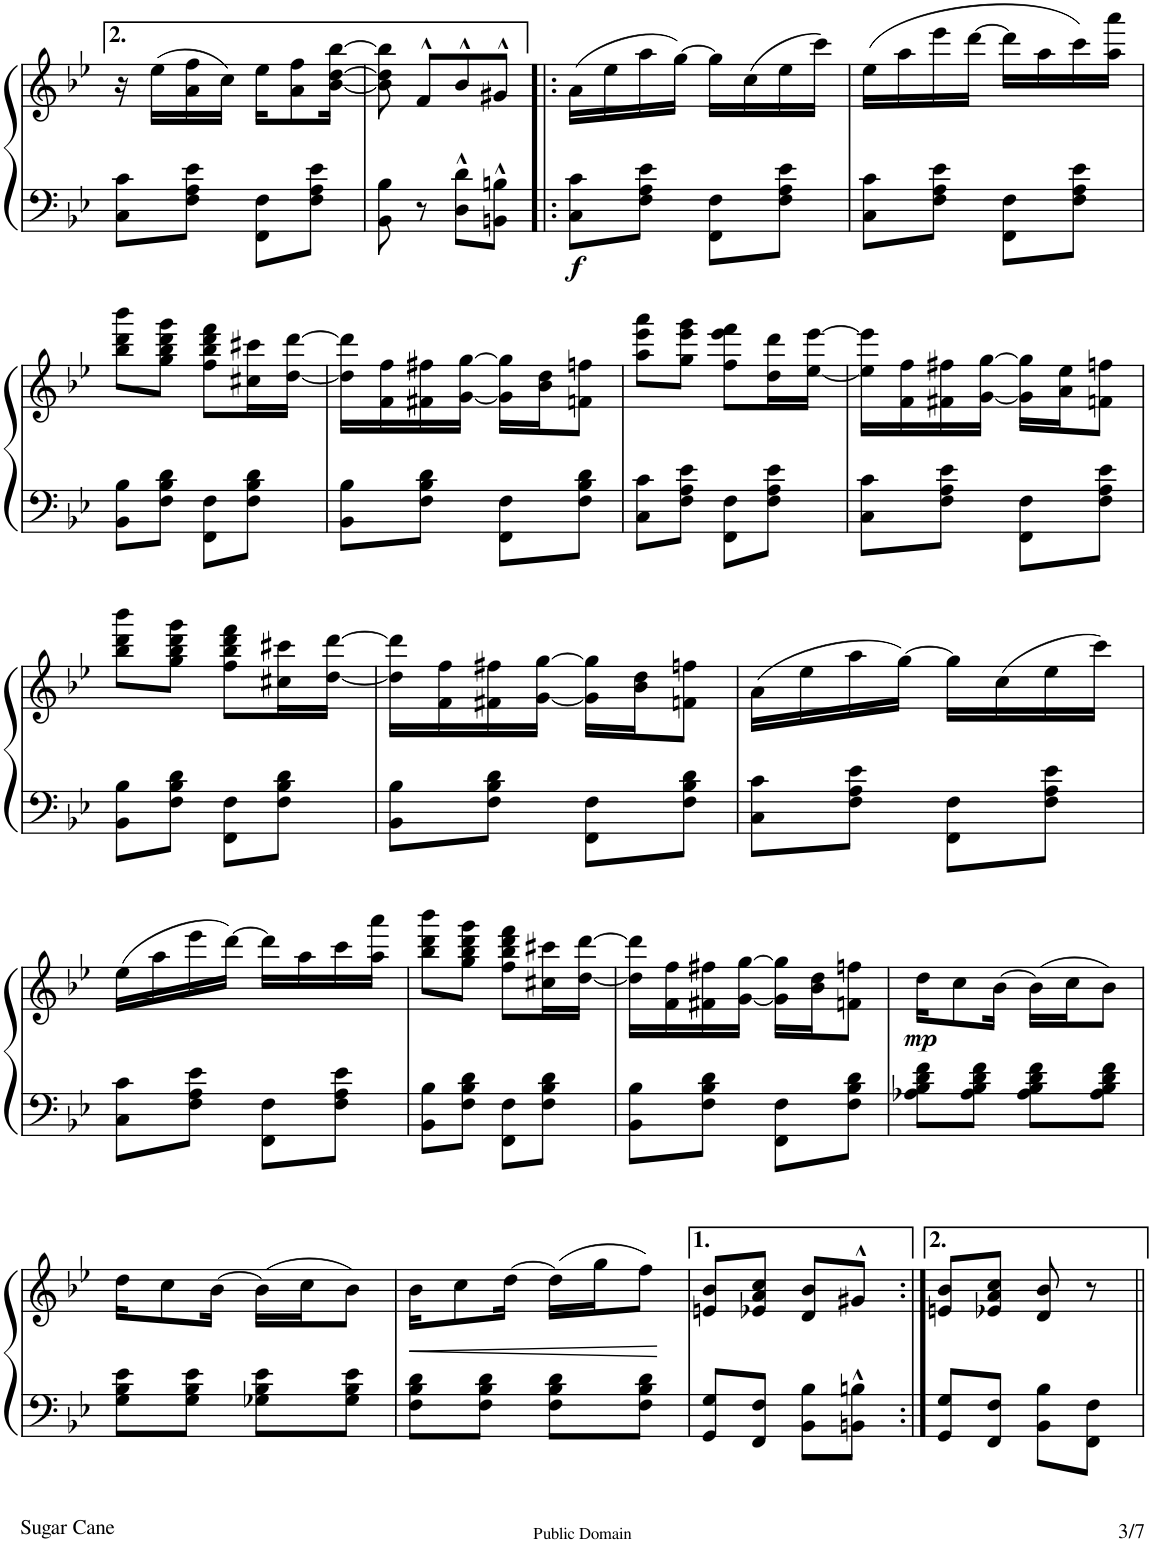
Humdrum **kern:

**kern	**kern	**dynam
*part1	*part1	*part1
*staff2	*staff1	*staff1/2
*I"Piano	*	*
*I'Pno	*	*
!!LO:PB:g=z
*clefF4	*clefG2	*
*k[b-e-]	*k[b-e-]	*
*B-:	*B-:	*
*M2/4	*M2/4	*
=18	=18	=18
8C\ 8c\L	16r	.
.	(16ee-\LL	.
8F\ 8A\ 8e-\J	16a\ 16ff\	.
.	16cc\JJ)	.
8FF\ 8F\L	16ee-\KL	.
.	8a\ 8ff\	.
8F\ 8A\ 8e-\J	.	.
.	[16b-\ [16dd\ [16bb-\Jk	.
=19	=19	=19
8BB-\ 8B-\	8b-\] 8dd\] 8bb-\]	.
8r	8f^^/L	.
8D\^^ 8d\^^L	8b-^^/	.
8BBn\^^ 8Bn\^^J	8g#X^^/J	.
=20!|:	=20!|:	=20!|:
!	!	!LO:DY:b=2
8C\ 8c\L	(16a\LL	f
.	16ee-\	.
8F\ 8A\ 8e-\J	16aa\	.
.	[16gg\JJ)	.
8FF\ 8F\L	16gg\LL]	.
.	(16cc\	.
8F\ 8A\ 8e-\J	16ee-\	.
.	16ccc\JJ)	.
=21	=21	=21
8C\ 8c\L	(16ee-\LL	.
.	16aa\	.
8F\ 8A\ 8e-\J	16eee-\	.
.	[16ddd\JJ	.
8FF\ 8F\L	16ddd\LL]	.
.	16aa\	.
8F\ 8A\ 8e-\J	16ccc\)	.
.	16aa\ 16aaa\JJ	.
!!LO:LB:g=z
=22	=22	=22
8BB-\ 8B-\L	8bb-\ 8ddd\ 8bbb-\L	.
8F\ 8B-\ 8d\J	8gg\ 8bb-\ 8ddd\ 8ggg\J	.
8FF\ 8F\L	8ff\ 8bb-\ 8ddd\ 8fff\L	.
8F\ 8B-\ 8d\J	16cc#X\ 16ccc#X\L	.
.	[16dd\ [16ddd\JJ	.
=23	=23	=23
8BB-\ 8B-\L	16dd\] 16ddd\]LL	.
.	16f\ 16ff\	.
8F\ 8B-\ 8d\J	16f#X\ 16ff#X\	.
.	[16g\ [16gg\JJ	.
8FF\ 8F\L	16g\] 16gg\]LL	.
.	16b-\ 16dd\J	.
8F\ 8B-\ 8d\J	8fn\ 8ffn\J	.
=24	=24	=24
8C\ 8c\L	8aa\ 8eee-\ 8aaa\L	.
8F\ 8A\ 8e-\J	8gg\ 8eee-\ 8ggg\J	.
8FF\ 8F\L	8ff\ 8eee-\ 8fff\L	.
8F\ 8A\ 8e-\J	16dd\ 16ddd\L	.
.	[16ee-\ [16eee-\JJ	.
=25	=25	=25
8C\ 8c\L	16ee-\] 16eee-\]LL	.
.	16f\ 16ff\	.
8F\ 8A\ 8e-\J	16f#X\ 16ff#X\	.
.	[16g\ [16gg\JJ	.
8FF\ 8F\L	16g\] 16gg\]LL	.
.	16a\ 16ee-\J	.
8F\ 8A\ 8e-\J	8fn\ 8ffn\J	.
!!LO:LB:g=z
=26	=26	=26
8BB-\ 8B-\L	8bb-\ 8ddd\ 8bbb-\L	.
8F\ 8B-\ 8d\J	8gg\ 8bb-\ 8ddd\ 8ggg\J	.
8FF\ 8F\L	8ff\ 8bb-\ 8ddd\ 8fff\L	.
8F\ 8B-\ 8d\J	16cc#X\ 16ccc#X\L	.
.	[16dd\ [16ddd\JJ	.
=27	=27	=27
8BB-\ 8B-\L	16dd\] 16ddd\]LL	.
.	16f\ 16ff\	.
8F\ 8B-\ 8d\J	16f#X\ 16ff#X\	.
.	[16g\ [16gg\JJ	.
8FF\ 8F\L	16g\] 16gg\]LL	.
.	16b-\ 16dd\J	.
8F\ 8B-\ 8d\J	8fn\ 8ffn\J	.
=28	=28	=28
8C\ 8c\L	(16a\LL	.
.	16ee-\	.
8F\ 8A\ 8e-\J	16aa\	.
.	[16gg\JJ)	.
8FF\ 8F\L	16gg\LL]	.
.	(16cc\	.
8F\ 8A\ 8e-\J	16ee-\	.
.	16ccc\JJ)	.
!!LO:LB:g=z
=29	=29	=29
8C\ 8c\L	(16ee-\LL	.
.	16aa\	.
8F\ 8A\ 8e-\J	16eee-\	.
.	[16ddd\JJ)	.
8FF\ 8F\L	16ddd\LL]	.
.	16aa\	.
8F\ 8A\ 8e-\J	16ccc\	.
.	16aa\ 16aaa\JJ	.
=30	=30	=30
8BB-\ 8B-\L	8bb-\ 8ddd\ 8bbb-\L	.
8F\ 8B-\ 8d\J	8gg\ 8bb-\ 8ddd\ 8ggg\J	.
8FF\ 8F\L	8ff\ 8bb-\ 8ddd\ 8fff\L	.
8F\ 8B-\ 8d\J	16cc#X\ 16ccc#X\L	.
.	[16dd\ [16ddd\JJ	.
=31	=31	=31
8BB-\ 8B-\L	16dd\] 16ddd\]LL	.
.	16f\ 16ff\	.
8F\ 8B-\ 8d\J	16f#X\ 16ff#X\	.
.	[16g\ [16gg\JJ	.
8FF\ 8F\L	16g\] 16gg\]LL	.
.	16b-\ 16dd\J	.
8F\ 8B-\ 8d\J	8fn\ 8ffn\J	.
=32	=32	=32
!	!	!LO:DY:b
8A-X\ 8B-\ 8d\ 8f\L	16dd\KL	mp
.	8cc\	.
8A-\ 8B-\ 8d\ 8f\J	.	.
.	[16b-\Jk	.
8A-\ 8B-\ 8d\ 8f\L	(16b-\LL]	.
.	16cc\J	.
8A-\ 8B-\ 8d\ 8f\J	8b-\J)	.
!!LO:LB:g=z
=33	=33	=33
8G\ 8B-\ 8e-\L	16dd\KL	.
.	8cc\	.
8G\ 8B-\ 8e-\J	.	.
.	[16b-\Jk	.
8G-X\ 8B-\ 8e-\L	(16b-\LL]	.
.	16cc\J	.
8G-\ 8B-\ 8e-\J	8b-\J)	.
=34	=34	=34
!	!	!LO:HP:b
8F\ 8B-\ 8d\L	16b-\KL	<
.	8cc\	.
8F\ 8B-\ 8d\J	.	.
.	[16dd\Jk	.
8F\ 8B-\ 8d\L	(16dd\LL]	.
.	16gg\J	.
8F\ 8B-\ 8d\J	8ff\J)	.
.	.	[
=35	=35	=35
8GG/ 8G/L	8en/ 8b-/L	.
8FF/ 8F/J	8e-X/ 8a/ 8cc/J	.
8BB-\ 8B-\L	8d/ 8b-/L	.
8BBn\^^ 8Bn\^^J	8g#X^^/J	.
=36:|!	=36:|!	=36:|!
8GG/ 8G/L	8en/ 8b-/L	.
8FF/ 8F/J	8e-X/ 8a/ 8cc/J	.
8BB-\ 8B-\L	8d/ 8b-/	.
8FF\ 8F\J	8r	.
=||	=||	=||
*-	*-	*-
